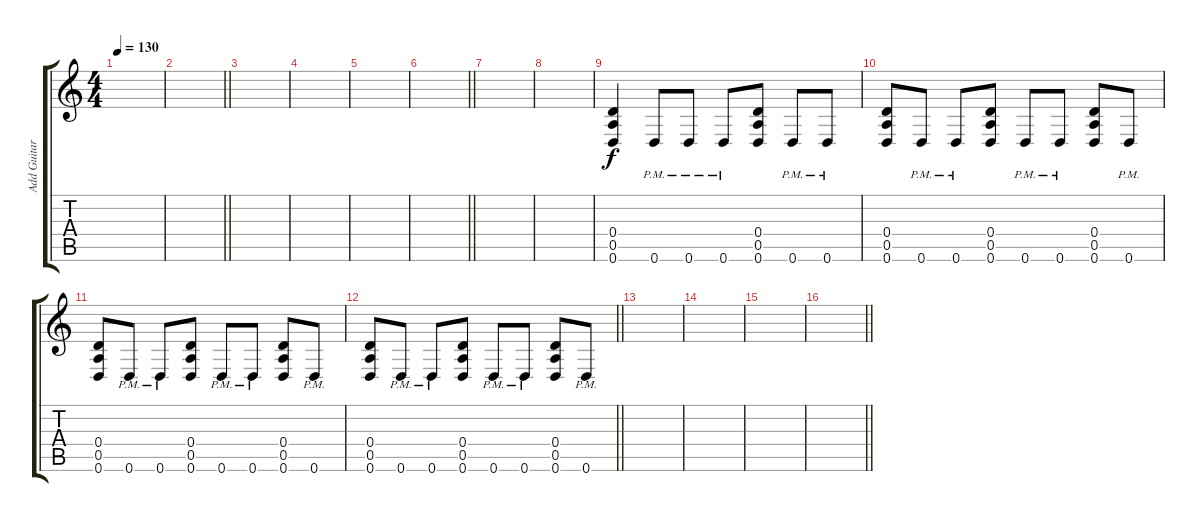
\track ("Add Guitar" "Add Guitar") {instrument distortionguitar}
\staff {score tabs}
\tuning (E4 B3 G3 D3 A2 D2) {hide}
\ts (4 4)
\tempo 130
\clef g2
\ks c
|
\barLineRight lightlight
|
|
|
|
\barLineRight lightlight
|
|
|
(0.4 0.5 0.6).4 0.6{pm}.8 0.6{pm}.8 0.6{pm}.8 (0.4 0.5 0.6).8 0.6{pm}.8 0.6{pm}.8 |
(0.4 0.5 0.6).8 0.6{pm}.8 0.6{pm}.8 (0.4 0.5 0.6).8 0.6{pm}.8 0.6{pm}.8 (0.4 0.5 0.6).8 0.6{pm}.8 |
(0.4 0.5 0.6).8 0.6{pm}.8 0.6{pm}.8 (0.4 0.5 0.6).8 0.6{pm}.8 0.6{pm}.8 (0.4 0.5 0.6).8 0.6{pm}.8 |
\barLineRight lightlight
(0.4 0.5 0.6).8 0.6{pm}.8 0.6{pm}.8 (0.4 0.5 0.6).8 0.6{pm}.8 0.6{pm}.8 (0.4 0.5 0.6).8 0.6{pm}.8 |
|
|
|
\barLineRight lightlight
